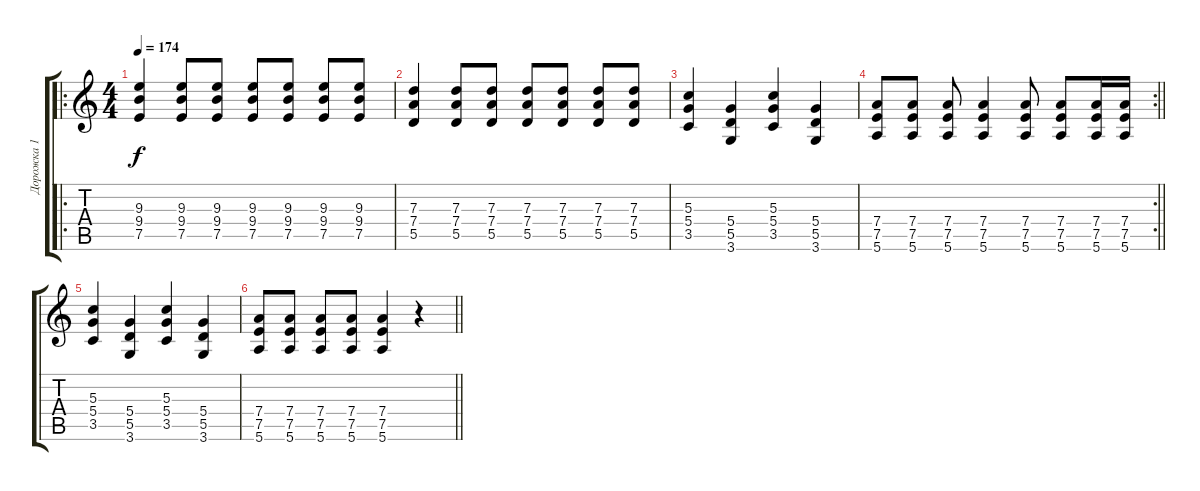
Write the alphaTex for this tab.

\track ("Дорожка 1" "Дорожка 1") {instrument overdrivenguitar}
\staff {score tabs}
\tuning (E4 B3 G3 D3 A2 E2) {hide}
\ro
\ts (4 4)
\tempo 174
\clef g2
\ks c
(9.3 9.4 7.5).4{dy f} (9.3 9.4 7.5).8 (9.3 9.4 7.5).8 (9.3 9.4 7.5).8 (9.3 9.4 7.5).8 (9.3 9.4 7.5).8 (9.3 9.4 7.5).8 |
(7.3 7.4 5.5).4 (7.3 7.4 5.5).8 (7.3 7.4 5.5).8 (7.3 7.4 5.5).8 (7.3 7.4 5.5).8 (7.3 7.4 5.5).8 (7.3 7.4 5.5).8 |
(5.3 5.4 3.5).4 (5.4 5.5 3.6).4 (5.3 5.4 3.5).4 (5.4 5.5 3.6).4 |
\rc 2
\barLineRight lightlight
(7.4 7.5 5.6).8 (7.4 7.5 5.6).8 (7.4 7.5 5.6).8 (7.4 7.5 5.6).4 (7.4 7.5 5.6).8 (7.4 7.5 5.6).8 (7.4 7.5 5.6).16 (7.4 7.5 5.6).16 |
(5.3 5.4 3.5).4 (5.4 5.5 3.6).4 (5.3 5.4 3.5).4 (5.4 5.5 3.6).4 |
\barLineRight lightlight
(7.4 7.5 5.6).8 (7.4 7.5 5.6).8 (7.4 7.5 5.6).8 (7.4 7.5 5.6).8 (7.4 7.5 5.6).4 r.4
